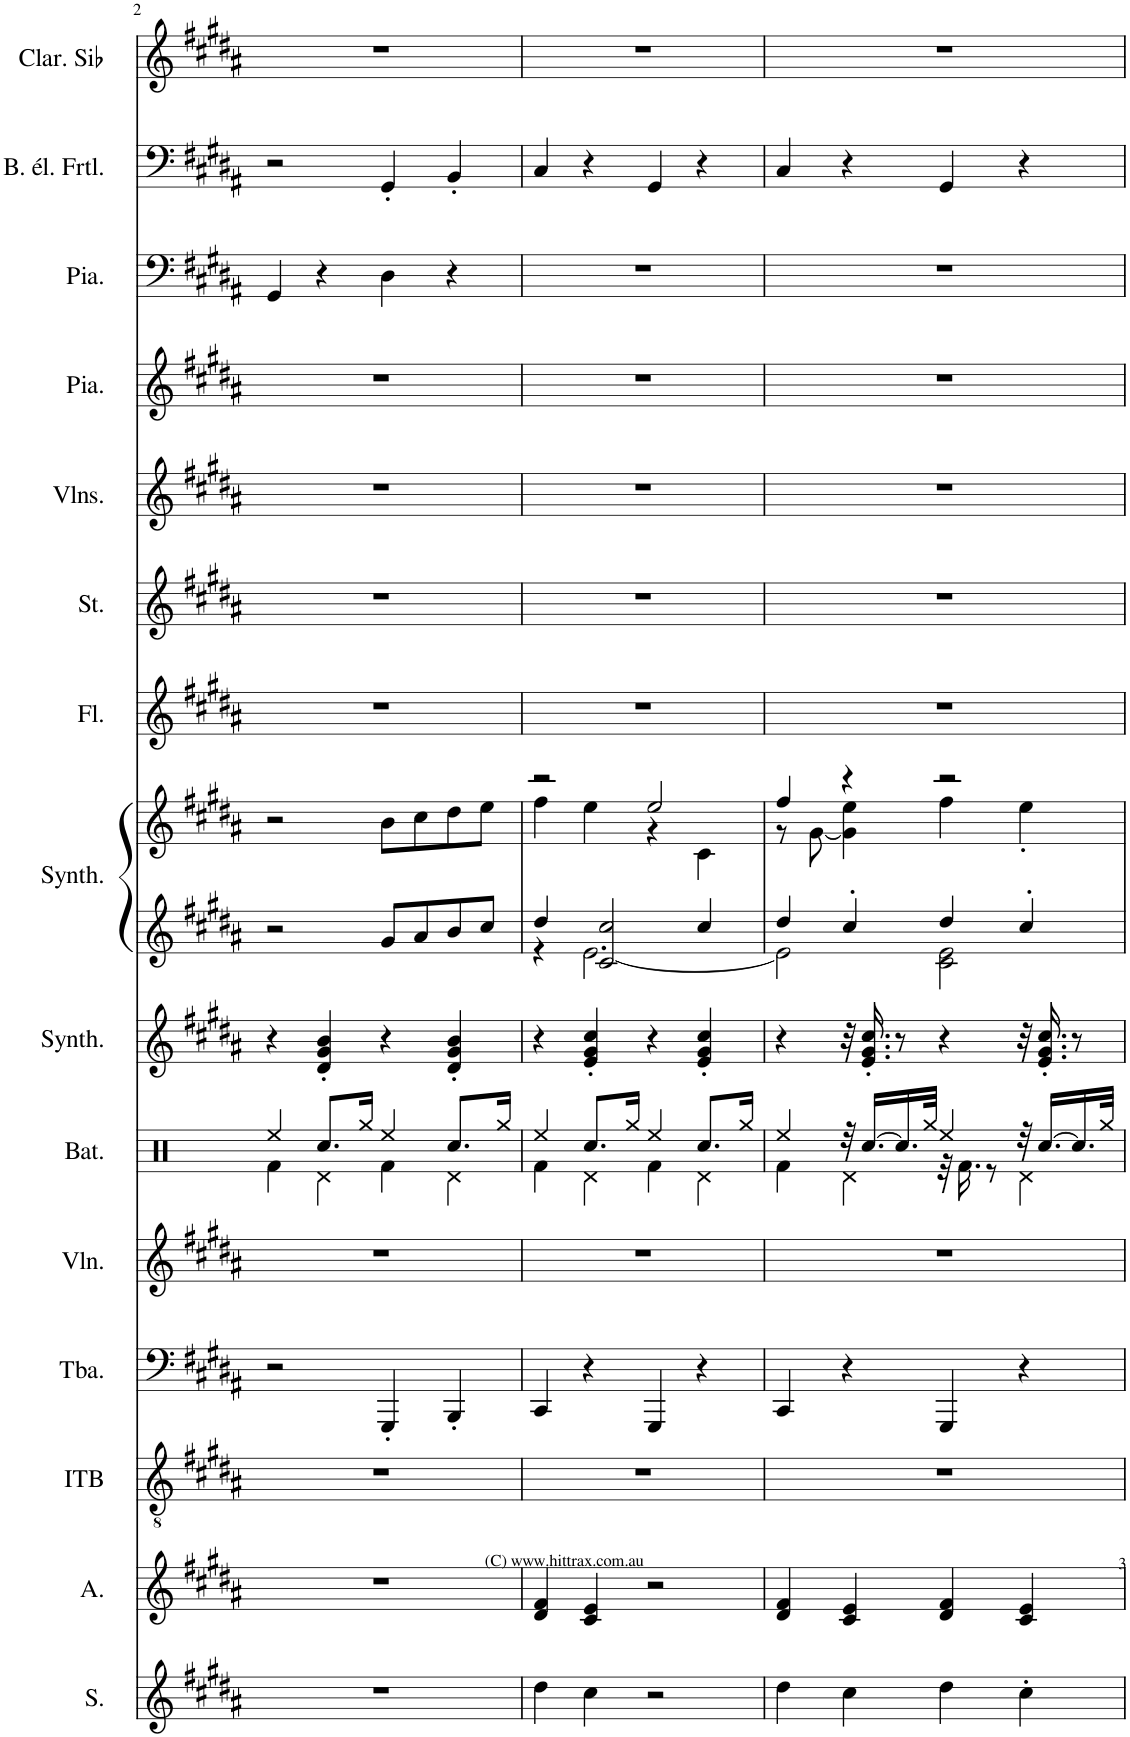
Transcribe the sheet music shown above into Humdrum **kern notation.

**kern	**kern	**kern	**kern	**kern	**kern	**kern	**kern	**kern	**kern	**kern	**kern	**kern	**kern	**kern	**kern
*part15	*part14	*part13	*part12	*part11	*part10	*part9	*part8	*part8	*part7	*part6	*part5	*part4	*part3	*part2	*part1
*staff16	*staff15	*staff14	*staff13	*staff12	*staff11	*staff10	*staff9	*staff8	*staff7	*staff6	*staff5	*staff4	*staff3	*staff2	*staff1
*I"Soprano	*I"Alto	*I"Banjo Irlandais Ténor	*I"Tuba	*I"Violon	*I"Batterie	*I"Synthétiseur de dents de scie	*I"Synthétiseur d'instruments à cordes	*	*I"Flûte	*I"Cordes	*I"Violons	*I"Piano	*I"Piano	*I"Basse électrique fretless, Dance Me To The End Of Love	*I"Clarinette en Sib
*I'S.	*I'A.	*	*I'Tba.	*I'Vln.	*I'Bat.	*I'Synth.	*I'Synth.	*	*I'Fl.	*	*I'Vlns.	*I'Pia.	*I'Pia.	*I'B. él. Frtl.	*I'Clar. Sib
!!LO:PB:g=z
*clefG2	*clefG2	*clefGv2	*clefF4	*clefG2	*clefX	*clefG2	*clefG2	*clefG2	*clefG2	*clefG2	*clefG2	*clefG2	*clefF4	*clefF4	*clefG2
*	*	*Trd7c12	*	*	*	*	*	*	*	*	*	*	*	*Trd7c12	*Trd1c2
*k[f#c#g#d#a#]	*k[f#c#g#d#a#]	*k[f#c#g#d#a#]	*k[f#c#g#d#a#]	*k[f#c#g#d#a#]	*k[]	*k[f#c#g#d#a#]	*k[f#c#g#d#a#]	*k[f#c#g#d#a#]	*k[f#c#g#d#a#]	*k[f#c#g#d#a#]	*k[f#c#g#d#a#]	*k[f#c#g#d#a#]	*k[f#c#g#d#a#]	*k[f#c#g#d#a#]	*k[f#c#g#d#a#]
*M4/4	*M4/4	*M4/4	*M4/4	*M4/4	*M4/4	*M4/4	*M4/4	*M4/4	*M4/4	*M4/4	*M4/4	*M4/4	*M4/4	*M4/4	*M4/4
=2	=2	=2	=2	=2	=2	=2	=2	=2	=2	=2	=2	=2	=2	=2	=2
*	*	*	*	*	*^	*	*	*	*	*	*	*	*	*	*
1r	1r	1r	2r	1r	4Ree/	4Rf\	4r	2r	2r	1r	1r	1r	1r	4GG#/	2r	1r
.	.	.	.	.	8.Rcc/L	4Rd\	4d#/' 4g#/' 4b/'	.	.	.	.	.	.	4r	.	.
.	.	.	.	.	16Rgg/Jk	.	.	.	.	.	.	.	.	.	.	.
.	.	.	4GGG#'/	.	4Ree/	4Rf\	4r	8g#/L	8b\L	.	.	.	.	4D#\	4GG#'/	.
.	.	.	.	.	.	.	.	8a#/	8cc#\	.	.	.	.	.	.	.
.	.	.	4BBB'/	.	8.Rcc/L	4Rd\	4d#/' 4g#/' 4b/'	8b/	8dd#\	.	.	.	.	4r	4BB'/	.
.	.	.	.	.	.	.	.	8cc#/J	8ee\J	.	.	.	.	.	.	.
.	.	.	.	.	16Rgg/Jk	.	.	.	.	.	.	.	.	.	.	.
=3	=3	=3	=3	=3	=3	=3	=3	=3	=3	=3	=3	=3	=3	=3	=3	=3
*	*	*	*	*	*	*	*	*^	*^	*	*	*	*	*	*	*
4dd#\	4d#/ 4f#/	1r	4CC#/	1r	4Ree/	4Rf\	4r	4dd#/	4r	2r	4ff#\	1r	1r	1r	1r	1r	4C#/	1r
4cc#\	4c#/ 4e/	.	4r	.	8.Rcc/L	4Rd\	4e/' 4g#/' 4cc#/'	2c#/ 2cc#/	[2.e\	.	4ee\	.	.	.	.	.	4r	.
.	.	.	.	.	16Rgg/Jk	.	.	.	.	.	.	.	.	.	.	.	.	.
2r	2r	.	4GGG#/	.	4Ree/	4Rf\	4r	.	.	2ee/	4r	.	.	.	.	.	4GG#/	.
.	.	.	4r	.	8.Rcc/L	4Rd\	4e/' 4g#/' 4cc#/'	4cc#/	.	.	4c#\	.	.	.	.	.	4r	.
.	.	.	.	.	16Rgg/Jk	.	.	.	.	.	.	.	.	.	.	.	.	.
=4	=4	=4	=4	=4	=4	=4	=4	=4	=4	=4	=4	=4	=4	=4	=4	=4	=4	=4
4dd#\	4d#/ 4f#/	1r	4CC#/	1r	4Ree/	4Rf\	4r	4dd#/	2e\]	4ff#/	8r	1r	1r	1r	1r	1r	4C#/	1r
.	.	.	.	.	.	.	.	.	.	.	[8g#\	.	.	.	.	.	.	.
4cc#\	4c#/ 4e/	.	4r	.	32r	4Rd\	32r	4cc#'/	.	4r	4g#\] 4ee\	.	.	.	.	.	4r	.
.	.	.	.	.	[16.Rcc/LL	.	16.e/' 16.g#/' 16.cc#/'	.	.	.	.	.	.	.	.	.	.	.
.	.	.	.	.	16.Rcc/]	.	8r	.	.	.	.	.	.	.	.	.	.	.
.	.	.	.	.	32Rgg/JJk	.	.	.	.	.	.	.	.	.	.	.	.	.
4dd#\	4d#/ 4f#/	.	4GGG#/	.	4Ree/	32r	4r	4dd#/	2c#\ 2e\	2r	4ff#\	.	.	.	.	.	4GG#/	.
.	.	.	.	.	.	16.Rf\	.	.	.	.	.	.	.	.	.	.	.	.
.	.	.	.	.	.	8r	.	.	.	.	.	.	.	.	.	.	.	.
4cc#'\	4c#/ 4e/	.	4r	.	32r	4Rd\	32r	4cc#'/	.	.	4ee'\	.	.	.	.	.	4r	.
.	.	.	.	.	[16.Rcc/LL	.	16.e/' 16.g#/' 16.cc#/'	.	.	.	.	.	.	.	.	.	.	.
.	.	.	.	.	16.Rcc/]	.	8r	.	.	.	.	.	.	.	.	.	.	.
.	.	.	.	.	32Rgg/JJk	.	.	.	.	.	.	.	.	.	.	.	.	.
*	*	*	*	*	*	*	*	*v	*v	*	*	*	*	*	*	*	*	*
*	*	*	*	*	*v	*v	*	*	*v	*v	*	*	*	*	*	*	*
=	=	=	=	=	=	=	=	=	=	=	=	=	=	=	=
*-	*-	*-	*-	*-	*-	*-	*-	*-	*-	*-	*-	*-	*-	*-	*-
